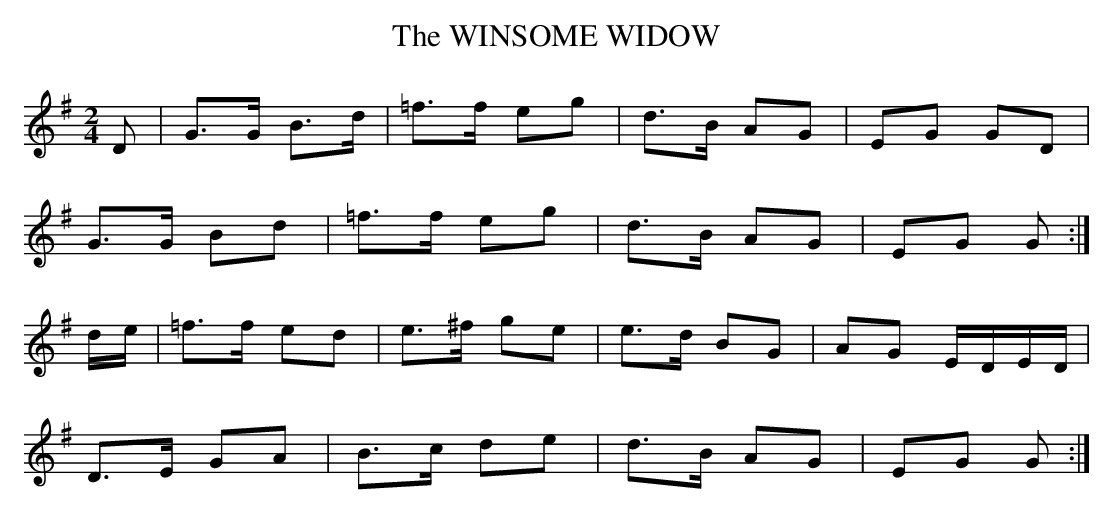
X:1
T:WINSOME WIDOW, The
Y:"spirited"
M:2/4
L:1/8
K:G
D|G>G B>d|=f>f eg|d>B AG|EG GD|
G>G Bd|=f>f eg|d>B AG|EG G:|
d/e/|=f>f ed|e>^f ge|e>d BG|\
AG E/D/E/D/|
D>E GA|B>c de|d>B AG|EG G:|
